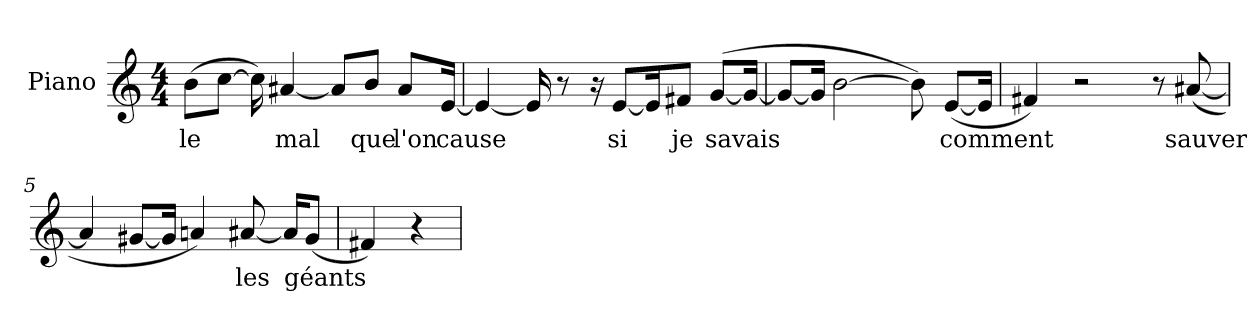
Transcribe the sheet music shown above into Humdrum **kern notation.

**kern	**text
*part1	*part1
*staff1	*staff1
*I"Piano	*
*I'Pno	*
*clefG2	*
*k[]	*
*C:	*
*M4/4	*
*MM120	*
=1	=1
(8b\L	le
[8cc\J	.
16cc])	.
[4a#	mal
8a#/L]	.
8b/J	que
8a#/L	l'on
[16e/Jk	cause
=2	=2
4e_	.
16e]	.
8r	.
16r	.
[8e/L	si
16e/K]	.
8f#/J	je
([8g/L	savais
16g/Jk_	.
=3	=3
8g/L_	.
16g/Jk]	.
[2b	.
8b])	.
([8e/L	comment
16e/Jk]	.
=4	=4
4f#)	.
2r	.
8r	.
([8a#	sauver
=5	=5
4a#]	.
[8g#/L	.
16g#/Jk]	.
4a)	.
[8a#	les
16a#/KL]	.
(8g#/J	géants
=6	=6
4f#)	.
4r	.
=	=
*-	*-
